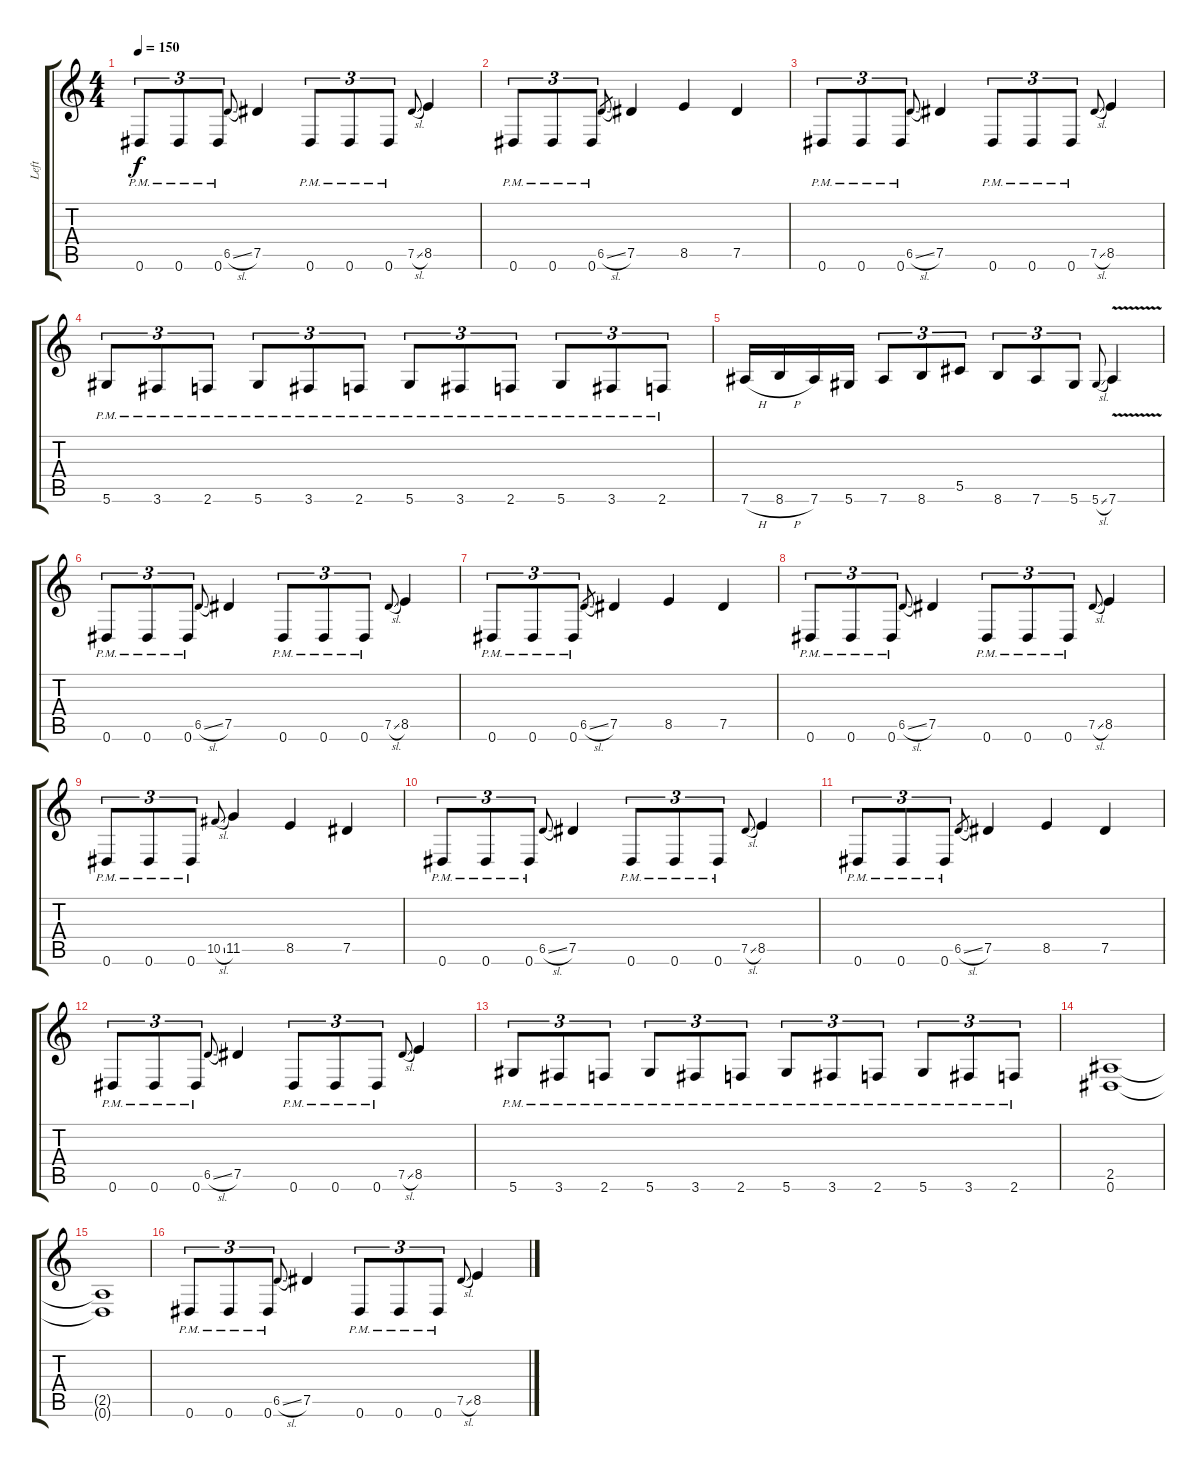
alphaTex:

\track ("Left" "Left") {instrument distortionguitar}
\staff {score tabs}
\tuning (Eb4 Bb3 Gb3 Db3 Ab2 Eb2) {hide}
\ts (4 4)
\tempo 150
\clef g2
\ks c
0.6{pm}.8{tu (3 2) dy f} 0.6{pm}.8{tu (3 2)} 0.6{pm}.8{tu (3 2)} 6.5{sl}.8{gr onbeat} 7.5.4 0.6{pm}.8{tu (3 2)} 0.6{pm}.8{tu (3 2)} 0.6{pm}.8{tu (3 2)} 7.5{sl}.8{gr onbeat} 8.5.4 |
0.6{pm}.8{tu (3 2)} 0.6{pm}.8{tu (3 2)} 0.6{pm}.8{tu (3 2)} 6.5{sl}.8{gr} 7.5.4 8.5.4 7.5.4 |
0.6{pm}.8{tu (3 2)} 0.6{pm}.8{tu (3 2)} 0.6{pm}.8{tu (3 2)} 6.5{sl}.8{gr onbeat} 7.5.4 0.6{pm}.8{tu (3 2)} 0.6{pm}.8{tu (3 2)} 0.6{pm}.8{tu (3 2)} 7.5{sl}.8{gr onbeat} 8.5.4 |
5.6{pm}.8{tu (3 2)} 3.6{pm}.8{tu (3 2)} 2.6{pm}.8{tu (3 2)} 5.6{pm}.8{tu (3 2)} 3.6{pm}.8{tu (3 2)} 2.6{pm}.8{tu (3 2)} 5.6{pm}.8{tu (3 2)} 3.6{pm}.8{tu (3 2)} 2.6{pm}.8{tu (3 2)} 5.6{pm}.8{tu (3 2)} 3.6{pm}.8{tu (3 2)} 2.6{pm}.8{tu (3 2)} |
7.6{h}.16 8.6{h}.16 7.6.16 5.6.16 7.6.8{tu (3 2)} 8.6.8{tu (3 2)} 5.5.8{tu (3 2)} 8.6.8{tu (3 2)} 7.6.8{tu (3 2)} 5.6.8{tu (3 2)} 5.6{sl}.8{gr onbeat} 7.6{v}.4 |
0.6{pm}.8{tu (3 2)} 0.6{pm}.8{tu (3 2)} 0.6{pm}.8{tu (3 2)} 6.5{sl}.8{gr onbeat} 7.5.4 0.6{pm}.8{tu (3 2)} 0.6{pm}.8{tu (3 2)} 0.6{pm}.8{tu (3 2)} 7.5{sl}.8{gr onbeat} 8.5.4 |
0.6{pm}.8{tu (3 2)} 0.6{pm}.8{tu (3 2)} 0.6{pm}.8{tu (3 2)} 6.5{sl}.8{gr} 7.5.4 8.5.4 7.5.4 |
0.6{pm}.8{tu (3 2)} 0.6{pm}.8{tu (3 2)} 0.6{pm}.8{tu (3 2)} 6.5{sl}.8{gr onbeat} 7.5.4 0.6{pm}.8{tu (3 2)} 0.6{pm}.8{tu (3 2)} 0.6{pm}.8{tu (3 2)} 7.5{sl}.8{gr onbeat} 8.5.4 |
0.6{pm}.8{tu (3 2)} 0.6{pm}.8{tu (3 2)} 0.6{pm}.8{tu (3 2)} 10.5{sl}.8{gr onbeat} 11.5.4 8.5.4 7.5.4 |
0.6{pm}.8{tu (3 2)} 0.6{pm}.8{tu (3 2)} 0.6{pm}.8{tu (3 2)} 6.5{sl}.8{gr onbeat} 7.5.4 0.6{pm}.8{tu (3 2)} 0.6{pm}.8{tu (3 2)} 0.6{pm}.8{tu (3 2)} 7.5{sl}.8{gr onbeat} 8.5.4 |
0.6{pm}.8{tu (3 2)} 0.6{pm}.8{tu (3 2)} 0.6{pm}.8{tu (3 2)} 6.5{sl}.8{gr} 7.5.4 8.5.4 7.5.4 |
0.6{pm}.8{tu (3 2)} 0.6{pm}.8{tu (3 2)} 0.6{pm}.8{tu (3 2)} 6.5{sl}.8{gr onbeat} 7.5.4 0.6{pm}.8{tu (3 2)} 0.6{pm}.8{tu (3 2)} 0.6{pm}.8{tu (3 2)} 7.5{sl}.8{gr onbeat} 8.5.4 |
5.6{pm}.8{tu (3 2)} 3.6{pm}.8{tu (3 2)} 2.6{pm}.8{tu (3 2)} 5.6{pm}.8{tu (3 2)} 3.6{pm}.8{tu (3 2)} 2.6{pm}.8{tu (3 2)} 5.6{pm}.8{tu (3 2)} 3.6{pm}.8{tu (3 2)} 2.6{pm}.8{tu (3 2)} 5.6{pm}.8{tu (3 2)} 3.6{pm}.8{tu (3 2)} 2.6{pm}.8{tu (3 2)} |
(2.5 0.6).1 |
(2.5{t} 0.6{t}).1 |
0.6{pm}.8{tu (3 2)} 0.6{pm}.8{tu (3 2)} 0.6{pm}.8{tu (3 2)} 6.5{sl}.8{gr onbeat} 7.5.4 0.6{pm}.8{tu (3 2)} 0.6{pm}.8{tu (3 2)} 0.6{pm}.8{tu (3 2)} 7.5{sl}.8{gr onbeat} 8.5.4
